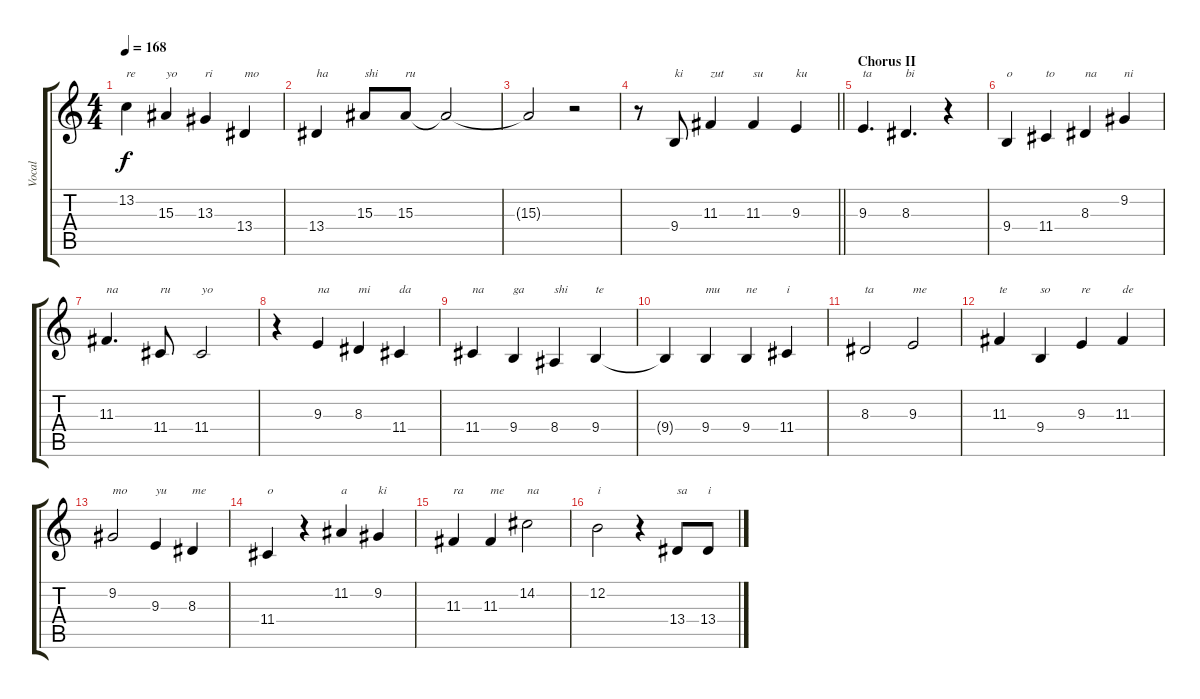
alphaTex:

\track ("Vocal" "Vocal") {instrument violin}
\staff {score tabs}
\tuning (E4 B3 G3 D3 A2 E2) {hide}
\ts (4 4)
\tempo 168
\clef g2
\ks c
13.2.4{txt "re" dy f} 15.3.4{txt "yo"} 13.3.4{txt "ri"} 13.4.4{txt "mo"} |
13.4.4{txt "ha"} 15.3.8{txt "shi"} 15.3.8{txt "ru"} 15.3{t}.2 |
15.3{t}.2 r.2 |
\barLineRight lightlight
r.8 9.4.8{txt "ki"} 11.3.4{txt "zut"} 11.3.4{txt "su"} 9.3.4{txt "ku"} |
\section ("" "Chorus II")
9.3.4{d txt "ta"} 8.3.4{d txt "bi"} r.4 |
9.4.4{txt "o"} 11.4.4{txt "to"} 8.3.4{txt "na"} 9.2.4{txt "ni"} |
11.3.4{d txt "na"} 11.4.8{txt "ru"} 11.4.2{txt "yo"} |
r.4 9.3.4{txt "na"} 8.3.4{txt "mi"} 11.4.4{txt "da"} |
11.4.4{txt "na"} 9.4.4{txt "ga"} 8.4.4{txt "shi"} 9.4.4{txt "te"} |
9.4{t}.4 9.4.4{txt "mu"} 9.4.4{txt "ne"} 11.4.4{txt "i"} |
8.3.2{txt "ta"} 9.3.2{txt "me"} |
11.3.4{txt "te"} 9.4.4{txt "so"} 9.3.4{txt "re"} 11.3.4{txt "de"} |
9.2.2{txt "mo"} 9.3.4{txt "yu"} 8.3.4{txt "me"} |
11.4.4{txt "o"} r.4 11.2.4{txt "a"} 9.2.4{txt "ki"} |
11.3.4{txt "ra"} 11.3.4{txt "me"} 14.2.2{txt "na"} |
12.2.2{txt "i"} r.4 13.4.8{txt "sa"} 13.4.8{txt "i"}
